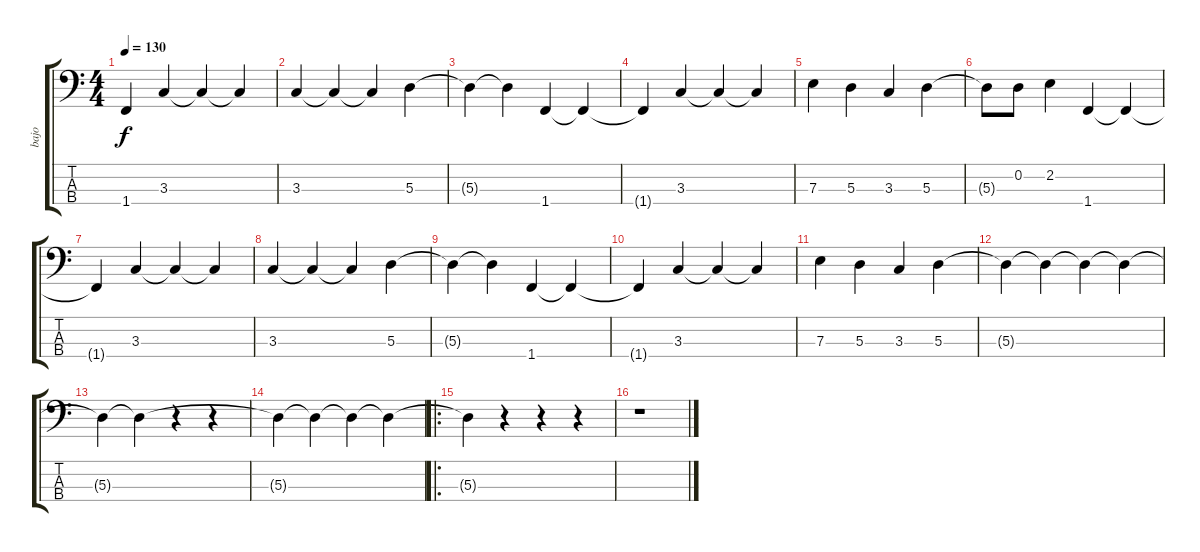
\track ("bajo" "bajo") {instrument electricbassfinger}
\staff {score tabs}
\tuning (G2 D2 A1 E1) {hide}
\ts (4 4)
\tempo 130
\clef f4
\ks c
1.4{t}.4{dy f} 3.3.4 3.3{t}.4 3.3{t}.4 |
3.3.4 3.3{t}.4 3.3{t}.4 5.3.4 |
5.3{t}.4 5.3{t}.4 1.4.4 1.4{t}.4 |
1.4{t}.4 3.3.4 3.3{t}.4 3.3{t}.4 |
7.3.4 5.3.4 3.3.4 5.3.4 |
5.3{t}.8 0.2.8 2.2.4 1.4.4 1.4{t}.4 |
1.4{t}.4 3.3.4 3.3{t}.4 3.3{t}.4 |
3.3.4 3.3{t}.4 3.3{t}.4 5.3.4 |
5.3{t}.4 5.3{t}.4 1.4.4 1.4{t}.4 |
1.4{t}.4 3.3.4 3.3{t}.4 3.3{t}.4 |
7.3.4 5.3.4 3.3.4 5.3.4 |
5.3{t}.4 5.3{t}.4 5.3{t}.4 5.3{t}.4 |
5.3{t}.4 5.3{t}.4 r.4 r.4 |
5.3{t}.4 5.3{t}.4 5.3{t}.4 5.3{t}.4 |
\ro
5.3{t}.4 r.4 r.4 r.4 |
r.1
